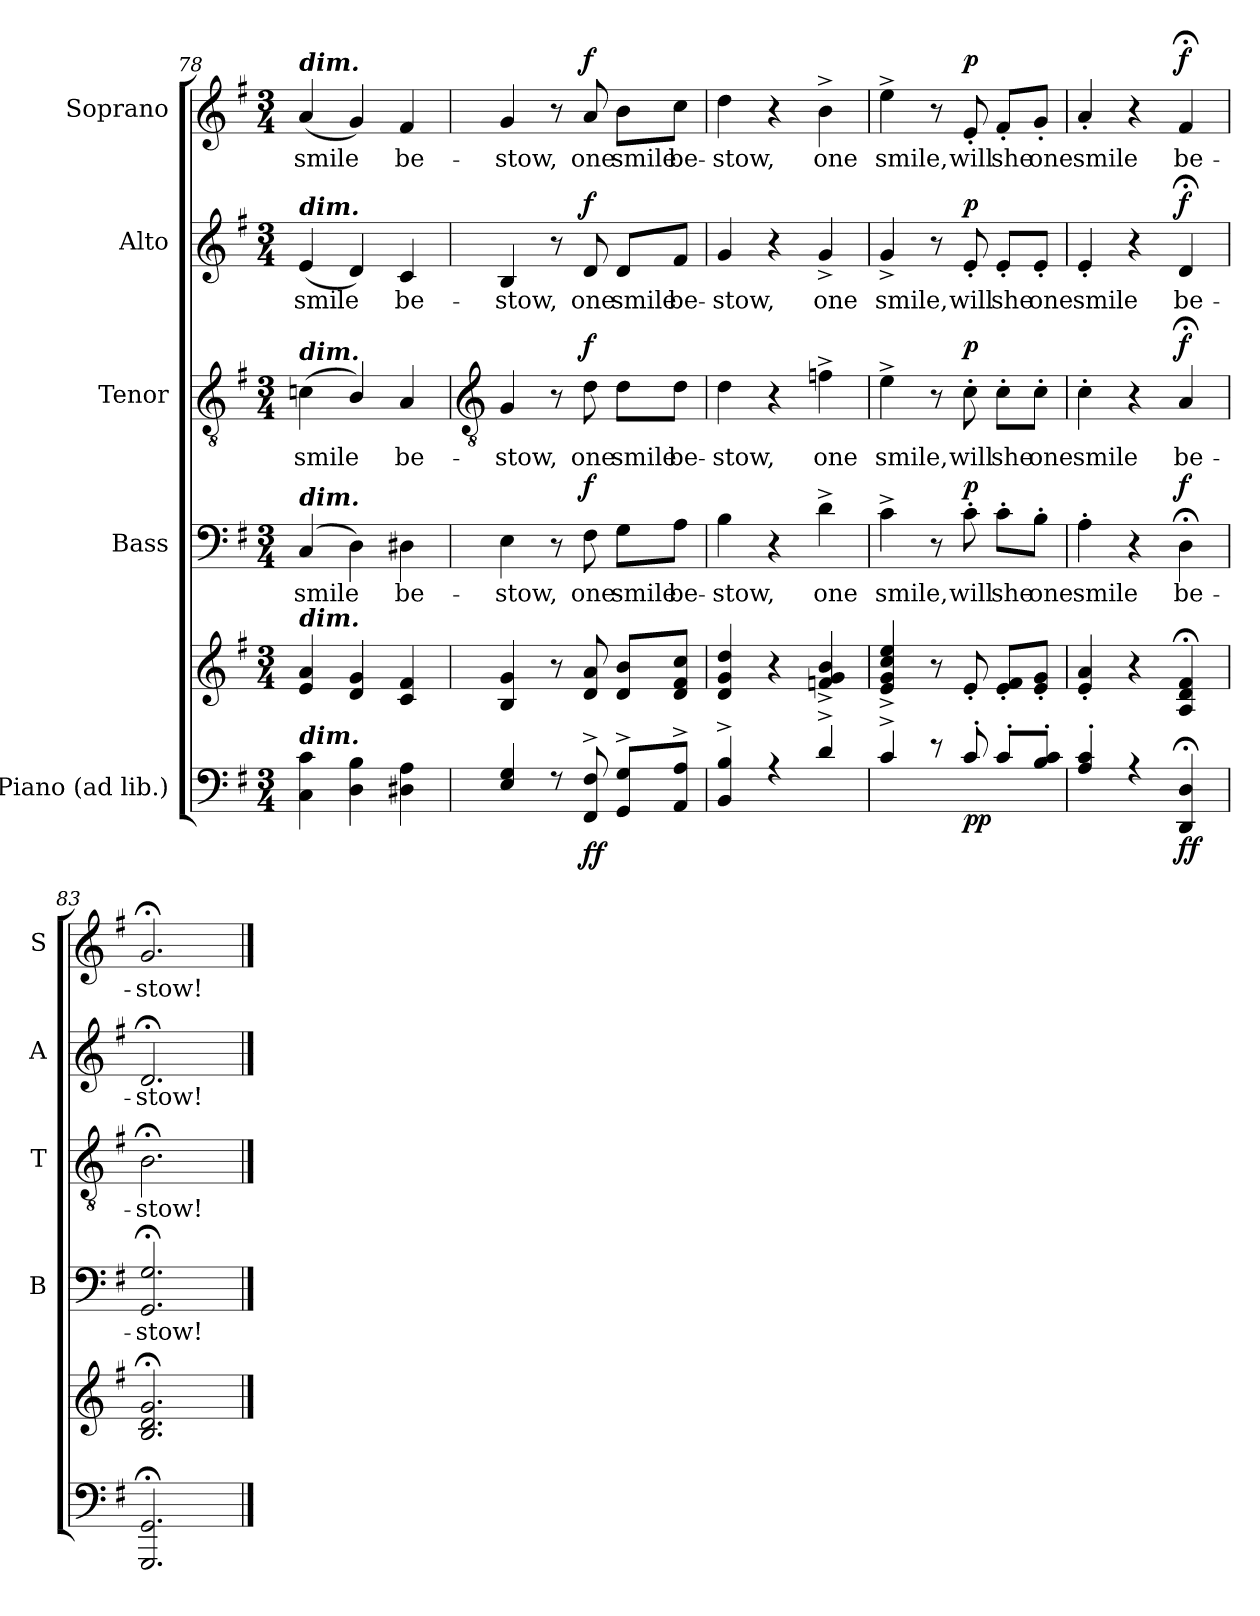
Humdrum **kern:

**kern	**kern	**dynam	**kern	**text	**dynam	**kern	**text	**dynam	**kern	**text	**dynam	**kern	**text	**dynam
*part5	*part5	*part5	*part4	*part4	*part4	*part3	*part3	*part3	*part2	*part2	*part2	*part1	*part1	*part1
*staff6	*staff5	*staff5/6	*staff4	*staff4	*staff4	*staff3	*staff3	*staff3	*staff2	*staff2	*staff2	*staff1	*staff1	*staff1
*I"Piano (ad lib.)	*	*	*I"Bass	*	*	*I"Tenor	*	*	*I"Alto	*	*	*I"Soprano	*	*
*	*	*	*I'B	*	*	*I'T	*	*	*I'A	*	*	*I'S	*	*
*clefF4	*clefG2	*	*clefF4	*	*	*clefGv2	*	*	*clefG2	*	*	*clefG2	*	*
*k[f#]	*k[f#]	*	*k[f#]	*	*	*k[f#]	*	*	*k[f#]	*	*	*k[f#]	*	*
*G:	*G:	*	*G:	*	*	*G:	*	*	*G:	*	*	*G:	*	*
*M3/4	*M3/4	*	*M3/4	*	*	*M3/4	*	*	*M3/4	*	*	*M3/4	*	*
=78	=78	=78	=78	=78	=78	=78	=78	=78	=78	=78	=78	=78	=78	=78
*	*^	*	*	*	*	*	*	*	*	*	*	*	*	*
!	!	!	!	!	!	!	!	!	!	!	!	!	!LO:TX:a:Bi:t=dim.	!	!
!	!	!	!	!	!	!	!	!	!	!LO:TX:a:Bi:t=dim.	!	!	!	!	!
!	!	!	!	!	!	!	!LO:TX:a:Bi:t=dim.	!	!	!	!	!	!	!	!
!	!	!	!	!LO:TX:a:Bi:t=dim.	!	!	!	!	!	!	!	!	!	!	!
!	!LO:TX:a:Bi:t=dim.	!	!	!	!	!	!	!	!	!	!	!	!	!	!
!LO:TX:a:Bi:t=dim.	!	!	!	!	!	!	!	!	!	!	!	!	!	!	!
!	!	!	!	!	!LO:LY:b	!	!	!LO:LY:b	!	!	!LO:LY:b	!	!	!LO:LY:b	!
4C 4c	4e 4a	2.ryy	.	(<4C	smile	.	(<4cn	smile	.	(<4e	smile	.	(<4a	smile	.
4D 4B	4d 4g	.	.	4D)	.	.	4B/)	.	.	4d)	.	.	4g)	.	.
!	!	!	!	!	!LO:LY:b	!	!	!LO:LY:b	!	!	!LO:LY:b	!	!	!LO:LY:b	!
4D#X 4A	4c 4f#	.	.	4D#X	be-	.	4A	be-	.	4c	be-	.	4f#	be-	.
*	*v	*v	*	*	*	*	*	*	*	*	*	*	*	*	*
!!LO:LB:g=z
=79	=79	=79	=79	=79	=79	=79	=79	=79	=79	=79	=79	=79	=79	=79
*	*	*	*	*	*	*clefGv2	*	*	*	*	*	*	*	*
*^	*	*	*	*	*	*	*	*	*	*	*	*	*	*
!	!LO:N:vis=1	!	!	!	!LO:LY:b	!	!	!LO:LY:b	!	!	!LO:LY:b	!	!	!LO:LY:b	!
4E 4G	2.ryy	4B 4g	.	4E	-stow,	.	4G	-stow,	.	4B	-stow,	.	4g	-stow,	.
8r	.	8r	.	8r	.	.	8r	.	.	8r	.	.	8r	.	.
!	!	!	!LO:DY:b=2	!	!LO:LY:b	!	!	!LO:LY:b	!	!	!LO:LY:b	!	!	!LO:LY:b	!
!	!	!	!LO:DY:n=1:b	!	!	!LO:DY:b	!	!	!LO:DY:b	!	!	!LO:DY:b	!	!	!LO:DY:b
8FF#^ 8F#^	.	8d 8a	f f	8F#	one	f	8d	one	f	8d	one	f	8a	one	f
!	!	!	!	!	!LO:LY:b	!	!	!LO:LY:b	!	!	!LO:LY:b	!	!	!LO:LY:b	!
8GG^ 8G^L	.	8d 8bL	.	8G\L	smile	.	8d\L	smile	.	8d/L	smile	.	8b\L	smile	.
!	!	!	!	!	!LO:LY:b	!	!	!LO:LY:b	!	!	!LO:LY:b	!	!	!LO:LY:b	!
8AA^ 8A^J	.	8d 8f# 8ccJ	.	8A\J	be-	.	8d\J	be-	.	8f#/J	be-	.	8cc\J	be-	.
=80	=80	=80	=80	=80	=80	=80	=80	=80	=80	=80	=80	=80	=80	=80	=80
!	!LO:N:vis=1	!	!	!	!LO:LY:b	!	!	!LO:LY:b	!	!	!LO:LY:b	!	!	!LO:LY:b	!
4BB^ 4B^	2.ryy	4d 4g 4dd	.	4B	-stow,	.	4d	-stow,	.	4g	-stow,	.	4dd	-stow,	.
4r	.	4r	.	4r	.	.	4r	.	.	4r	.	.	4r	.	.
!	!	!	!	!	!LO:LY:b	!	!	!LO:LY:b	!	!	!LO:LY:b	!	!	!LO:LY:b	!
4d^	.	4fn^ 4g^ 4b^	.	4d^	one	.	4fn^	one	.	4g^	one	.	4b^	one	.
=81	=81	=81	=81	=81	=81	=81	=81	=81	=81	=81	=81	=81	=81	=81	=81
!	!LO:N:vis=1	!	!	!	!LO:LY:b	!	!	!LO:LY:b	!	!	!LO:LY:b	!	!	!LO:LY:b	!
4c^	2.ryy	4e^ 4g^ 4cc^ 4ee^	.	4c^	smile,	.	4e^	smile,	.	4g^	smile,	.	4ee^	smile,	.
8r	.	8r	.	8r	.	.	8r	.	.	8r	.	.	8r	.	.
!	!	!	!LO:DY:b=2	!	!LO:LY:b	!	!	!LO:LY:b	!	!	!LO:LY:b	!	!	!LO:LY:b	!
!	!	!	!LO:DY:n=1:b	!	!	!LO:DY:b	!	!	!LO:DY:b	!	!	!LO:DY:b	!	!	!LO:DY:b
8c'	.	8e'	p p	8c'	will	p	8c'	will	p	8e'	will	p	8e'	will	p
!	!	!	!	!	!LO:LY:b	!	!	!LO:LY:b	!	!	!LO:LY:b	!	!	!LO:LY:b	!
8c'L	.	8e' 8f#'L	.	8c'\L	she	.	8c'\L	she	.	8e'/L	she	.	8f#'/L	she	.
!	!	!	!	!	!LO:LY:b	!	!	!LO:LY:b	!	!	!LO:LY:b	!	!	!LO:LY:b	!
8B' 8c'J	.	8e' 8g'J	.	8B'\J	one	.	8c'\J	one	.	8e'/J	one	.	8g'/J	one	.
=82	=82	=82	=82	=82	=82	=82	=82	=82	=82	=82	=82	=82	=82	=82	=82
!	!LO:N:vis=1	!	!	!	!LO:LY:b	!	!	!LO:LY:b	!	!	!LO:LY:b	!	!	!LO:LY:b	!
4A' 4c'	2.ryy	4e' 4a'	.	4A'	smile	.	4c'	smile	.	4e'	smile	.	4a'	smile	.
4r	.	4r	.	4r	.	.	4r	.	.	4r	.	.	4r	.	.
!	!	!	!LO:DY:b=2	!	!LO:LY:b	!	!	!LO:LY:b	!	!	!LO:LY:b	!	!	!LO:LY:b	!
!	!	!	!LO:DY:n=1:b	!	!	!LO:DY:b	!	!	!LO:DY:b	!	!	!LO:DY:b	!	!	!LO:DY:b
4DD;< 4D;<	.	4A;< 4d;< 4f#;<	f f	4D;<	be-	f	4A;<	be-	f	4d;<	be-	f	4f#;<	be-	f
=83	=83	=83	=83	=83	=83	=83	=83	=83	=83	=83	=83	=83	=83	=83	=83
!	!LO:N:vis=1	!	!	!	!LO:LY:b	!	!	!LO:LY:b	!	!	!LO:LY:b	!	!	!LO:LY:b	!
2.GGG;< 2.GG;<	2.ryy	2.B;< 2.d;< 2.g;<	.	2.GG;< 2.G;<	-stow!	.	2.B;<	-stow!	.	2.d;<	-stow!	.	2.g;<	-stow!	.
*v	*v	*	*	*	*	*	*	*	*	*	*	*	*	*	*
==	==	==	==	==	==	==	==	==	==	==	==	==	==	==
*-	*-	*-	*-	*-	*-	*-	*-	*-	*-	*-	*-	*-	*-	*-
